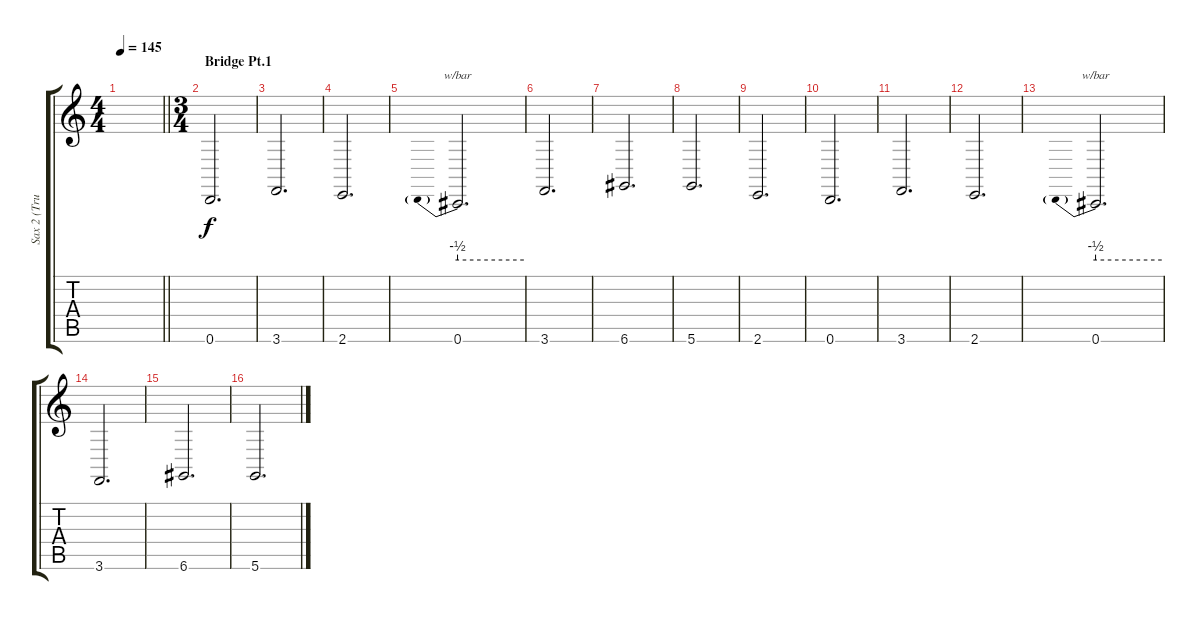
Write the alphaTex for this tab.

\track ("Sax 2 (Trumpet2)" "Sax 2 (Tru") {instrument tenorsax}
\staff {score tabs}
\tuning (E4 B3 G3 D3 A2 D2) {hide}
\ts (4 4)
\tempo 145
\clef g2
\barLineRight lightlight
\ks c
|
\ts (3 4)
\section ("" "Bridge Pt.1")
0.6.2{d dy f instrument tenorsax} |
3.6.2{d} |
2.6.2{d} |
0.6.2{d tbe (predive default 0 -2 60 -2)} |
3.6.2{d} |
6.6.2{d} |
5.6.2{d} |
2.6.2{d} |
0.6.2{d instrument tenorsax} |
3.6.2{d} |
2.6.2{d} |
0.6.2{d tbe (predive default 0 -2 60 -2)} |
3.6.2{d} |
6.6.2{d} |
5.6.2{d}
